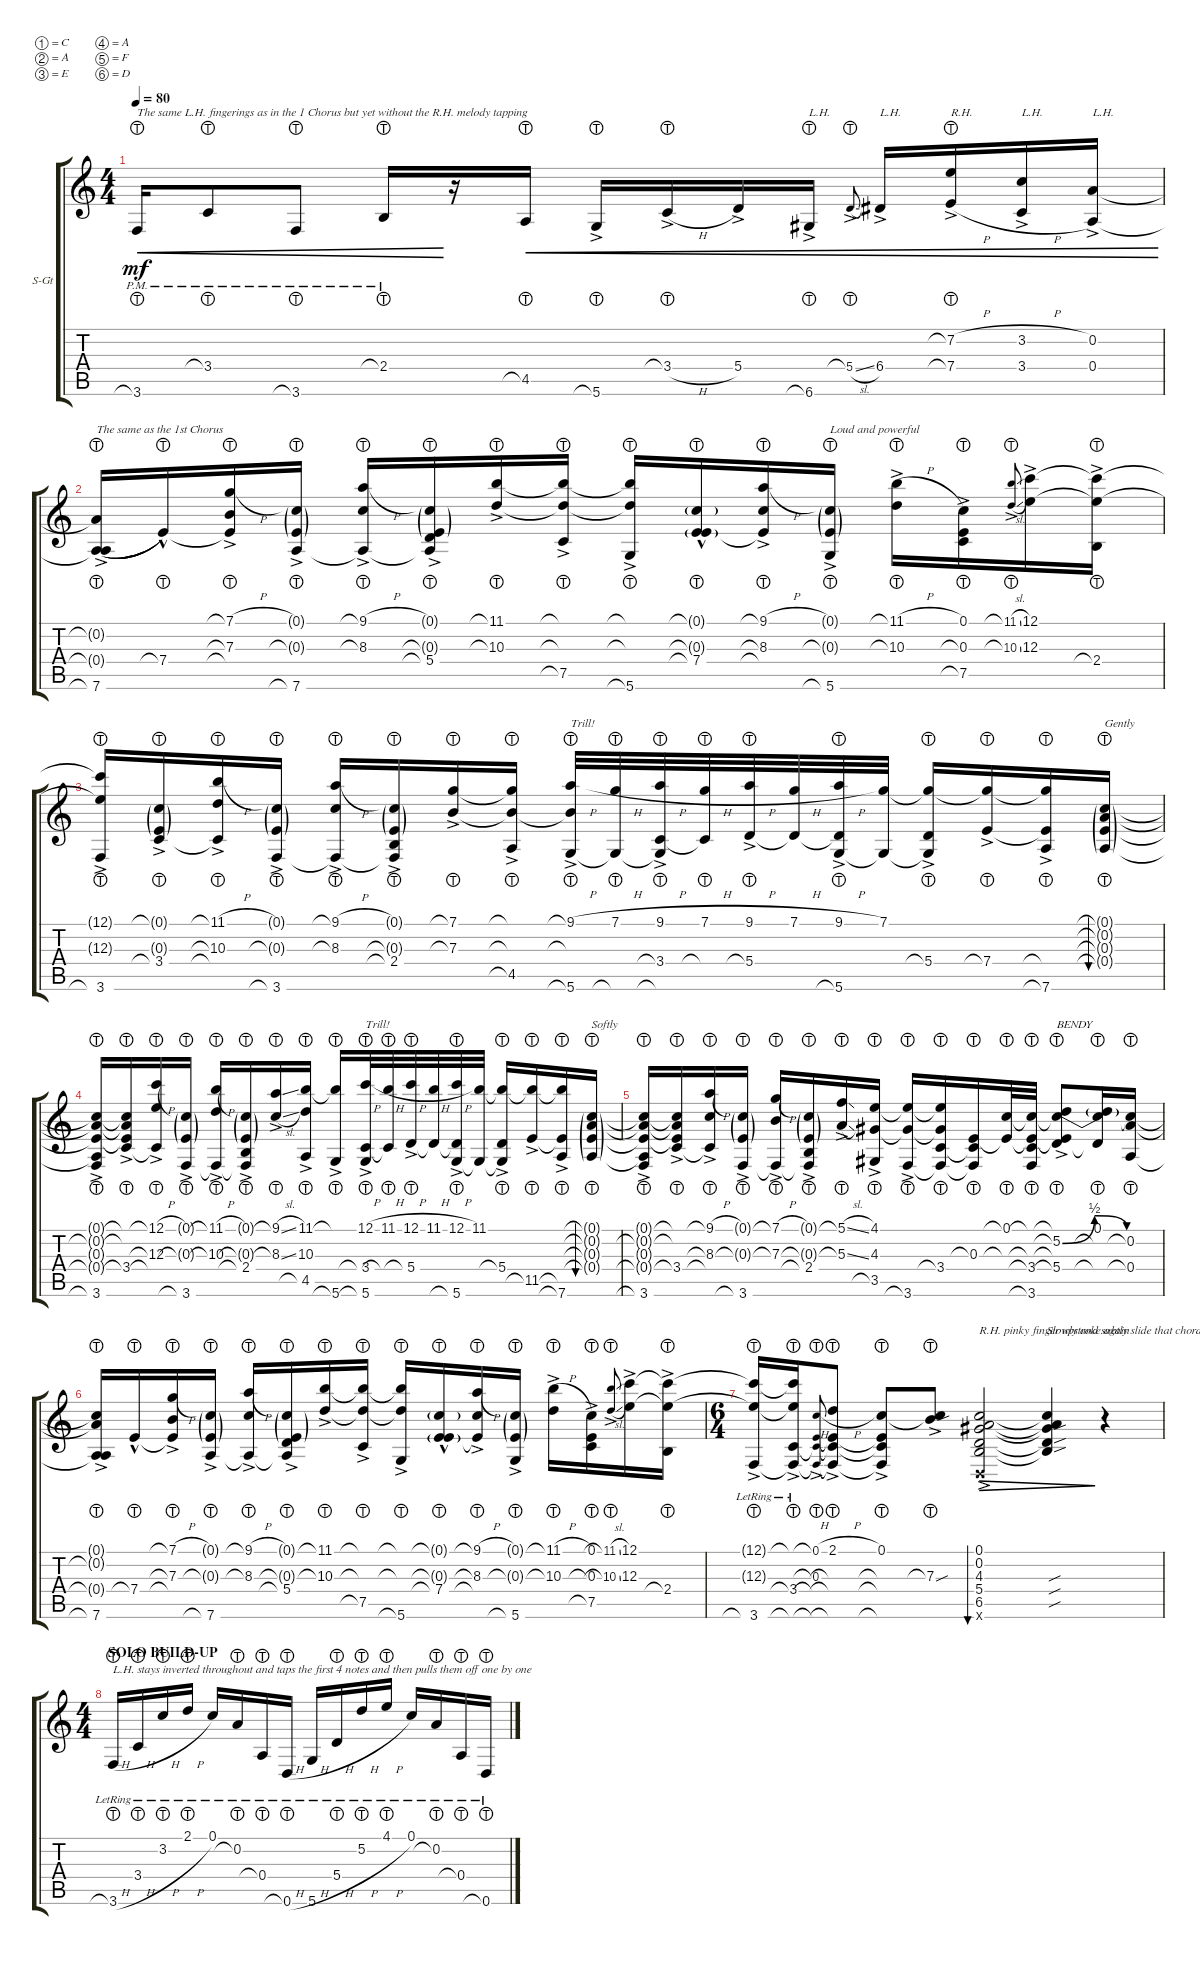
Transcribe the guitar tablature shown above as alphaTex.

\defaultSystemsLayout 4
\bracketExtendMode groupsimilarinstruments
\firstSystemTrackNameOrientation horizontal
\otherSystemsTrackNameOrientation horizontal
\track ("Steel Guitar" "S-Gt") {instrument acousticguitarsteel}
\staff {score tabs}
\tuning (C4 A3 E3 A2 F2 D2)
\ts (4 4)
\tempo 80
\clef g2
\ks c
3.6{lht pm}.16{txt "The same L.H. fingerings as in the 1 Chorus but yet without the R.H. melody tapping" cre dy mf} 3.4{lht pm}.8{cre} 3.6{lht pm}.8{cre} 2.4{lht pm}.16{cre} r.16 4.5{lht}.16{cre} 5.6{lht ac}.16{cre} 3.4{h lht ac}.16{cre} 5.4{ac}.16{cre} 6.6{lht ac}.16{txt "L.H." cre} 5.4{sl lht ac}.8{gr onbeat cre} 6.4{ac}.16{txt "L.H." cre} (7.2{h lht ac} 7.4{h lht}).16{txt "R.H." cre} (3.2{h ac} 3.4{h ac}).16{txt "L.H." cre} (0.2{ac} 0.4{ac}).16{txt "L.H." cre} |
(7.6{lht ac} 0.2{lht t} 0.4{lht t}).16{txt "The same as the 1st Chorus" legatoorigin} 7.4{lht hac}.16 (7.1{h lht ac} 7.3{lht ac} 7.4{lht t}).16 (0.1{g} 0.3{lht g} 7.6{lht ac}).16 (9.1{h lht ac} 8.3{lht ac} 7.6{t}).16 (0.1{g} 0.3{lht g} 5.4{lht ac} 7.6{t}).16 (11.1{lht ac} 10.3{lht ac}).16 (7.5{lht ac} 10.3{lht t} 11.1{lht t}).16 (5.6{lht ac} 11.1{lht t} 10.3{lht t}).16 (7.4{lht hac} 0.1{lht g} 0.3{lht g}).16 (9.1{h lht ac} 8.3{lht ac} 7.4{lht t}).16 (0.1{g} 0.3{lht g} 5.6{lht ac}).16{txt "Loud and powerful"} (11.1{h lht ac} 10.3{lht ac}).16 (0.1 0.3{lht} 7.5{lht ac}).16 (11.1{sl lht ac} 10.3{sl lht ac}).8{gr onbeat} (12.1{ac} 12.3{ac}).16 (2.4{lht ac} 12.1{t} 12.3{t}).16 |
(3.6{lht ac} 12.1{t} 12.3{t}).16 (3.4{lht ac} 0.1{lht g} 0.3{g}).16 (11.1{h lht ac} 10.3{lht ac} 3.4{lht t}).16 (0.1{g} 0.3{lht g} 3.6{lht ac}).16 (9.1{h lht ac} 8.3{lht ac} 3.6{t}).16 (0.1{g} 0.3{lht g} 2.4{lht ac} 3.6{t}).16 (7.1{lht ac} 7.3{lht ac}).16 (4.5{lht ac} 7.3{lht t} 7.1{lht t}).16 (5.6{lht ac} 9.1{h lht} 7.3{lht t}).32{txt "Trill!"} (7.1{h} 5.6{lht t}).32 (9.1{h} 3.4{lht ac} 5.6{lht t}).32 (7.1{h} 3.4{lht t}).32 (9.1{h} 5.4{lht ac}).32 (7.1{h} 5.4{t}).32 (9.1{h} 5.4{t} 5.6{lht ac}).32 (7.1 5.6{t}).32 (5.4{lht ac} 7.1{t} 5.6{t}).16 (7.4{lht ac} 7.1{t}).16 (7.6{lht ac} 7.1{t} 7.4{lht t}).16 (0.1{lht g} 0.2{lht g} 0.3{lht g} 0.4{lht g}).16{bu 30 txt "Gently"} |
(3.6{lht ac} 0.1{t} 0.3{t} 0.2{lht t} 0.4{lht t}).16 (3.4{lht ac} 0.1{lht t} 0.3{t} 0.2{lht t}).16 (12.1{h lht ac} 12.3{lht ac} 3.4{lht t}).16 (0.1{g} 0.3{lht g} 3.6{lht ac}).16 (11.1{h lht ac} 10.3{lht ac} 3.6{t}).16 (0.1{g} 0.3{lht g} 2.4{lht ac} 3.6{t}).16 (9.1{sl lht ac} 8.3{sl lht ac}).16 (4.5{lht ac} 11.1 10.3).16 (5.6{lht ac} 11.1{lht t}).16 (12.1{h} 3.4{lht ac} 5.6{lht}).32{txt "Trill!"} (11.1{h} 3.4{lht t}).32 (12.1{h} 5.4{lht ac}).32 (11.1{h} 5.4{t}).32 (12.1{h} 5.4{t} 5.6{lht ac}).32 (11.1 5.6{t}).32 (5.4{lht ac} 11.1{t} 5.6{t}).16 (11.1{t} 11.5{lht ac}).16 (7.6{lht ac} 11.1{t} 11.5{lht t}).16 (0.1{lht g} 0.2{lht g} 0.3{lht g} 0.4{lht g}).16{bu 30 txt "Softly"} |
(3.6{lht ac} 0.1{t} 0.3{t} 0.2{lht t} 0.4{lht t}).16 (3.4{lht ac} 0.1{lht t} 0.3{t} 0.2{lht t}).16 (9.1{h lht ac} 8.3{lht ac} 3.4{lht t}).16 (0.1{g} 0.3{lht g} 3.6{lht ac}).16 (7.1{h lht ac} 7.3{lht ac} 3.6{t}).16 (0.1{g} 0.3{lht g} 2.4{lht ac} 3.6{t}).16 (5.1{sl lht ac} 5.3{sl lht ac}).16 (4.1 4.3{ac} 3.5{lht ac}).16 (3.6{lht ac} 4.1{t} 4.3{t}).16 (3.4{lht} 4.1{t} 4.3{t} 3.6{t}).16 (0.3{lht} 3.4{t} 3.6{t}).16 (0.1{lht} 0.3{lht t}).32 (3.6{lht} 3.4{lht} 0.1{lht t} 0.3{lht t}).32 (5.2{be (bendrelease 0 0 18 2 19.8 2 38.4 0) lht ac} 5.4{lht ac} 0.1{lht t} 0.3{lht t}).8{txt "BENDY"} (0.1 5.2{lht t} 5.4{lht t}).16 (0.2{lht} 0.4{lht} 0.1{t}).16 |
(7.6{lht ac} 0.2{lht t} 0.4{lht t} 0.1{t}).16 7.4{lht hac}.16 (7.1{h lht ac} 7.3{lht ac} 7.4{lht t}).16 (0.1{g} 0.3{lht g} 7.6{lht ac}).16 (9.1{h lht ac} 8.3{lht ac} 7.6{t}).16 (0.1{g} 0.3{lht g} 5.4{lht ac} 7.6{t}).16 (11.1{lht ac} 10.3{lht ac}).16 (7.5{lht ac} 10.3{lht t} 11.1{lht t}).16 (5.6{lht ac} 11.1{lht t} 10.3{lht t}).16 (7.4{lht hac} 0.1{lht g} 0.3{lht g}).16 (9.1{h lht ac} 8.3{lht ac} 7.4{lht t}).16 (0.1{g} 0.3{lht g} 5.6{lht ac}).16 (11.1{h lht ac} 10.3{lht ac}).16 (0.1 0.3{lht} 7.5{lht ac}).16 (11.1{sl lht ac} 10.3{sl lht ac}).8{gr onbeat} (12.1{ac} 12.3{ac}).16 (2.4{lht ac} 12.1{t} 12.3{t}).16 |
\ts (6 4)
(3.6{lht ac lr} 12.1{t} 12.3{t}).16 (3.4{lht ac lr} 12.1{lht t} 12.3{t} 3.6{lht t}).16 (0.1{h lht ac} 0.3{lht} 3.4{lht t} 3.6{lht t}).8{gr onbeat} (2.1{h ac} 0.3{lht t} 3.4{lht t} 3.6{lht t}).8 (0.1{ac} 0.3{lht t} 3.4{lht t} 3.6{lht t}).8 (7.3{sou lht ac} 0.1{t}).8 (0.1 0.2 4.3{ac} 5.4 6.5 0.6{x}).2{bu 119 txt "R.H. pinky finger upstroke again" dec} (0.1{t} 0.2{t} 4.3{sou t} 5.4{sou t} 6.5{sou t}).4{txt "Slowly and subtly slide that chord up the neck again" dec} r.4 |
\ts (4 4)
\section ("" "SOLO BUILD-UP")
3.6{h lht lr}.16{txt "L.H. stays inverted throughout and taps the first 4 notes and then pulls them off one by one"} 3.4{h lht lr}.16 3.2{h lht lr}.16 2.1{h lht lr}.16 0.1{lr}.16 0.2{lht lr}.16 0.4{lht lr}.16 0.6{h lht lr}.16 5.6{h lr}.16 5.4{h lht lr}.16 5.2{h lht lr}.16 4.1{h lht lr}.16 0.1{lr}.16 0.2{lht lr}.16 0.4{lht lr}.16 0.6{lht lr}.16
